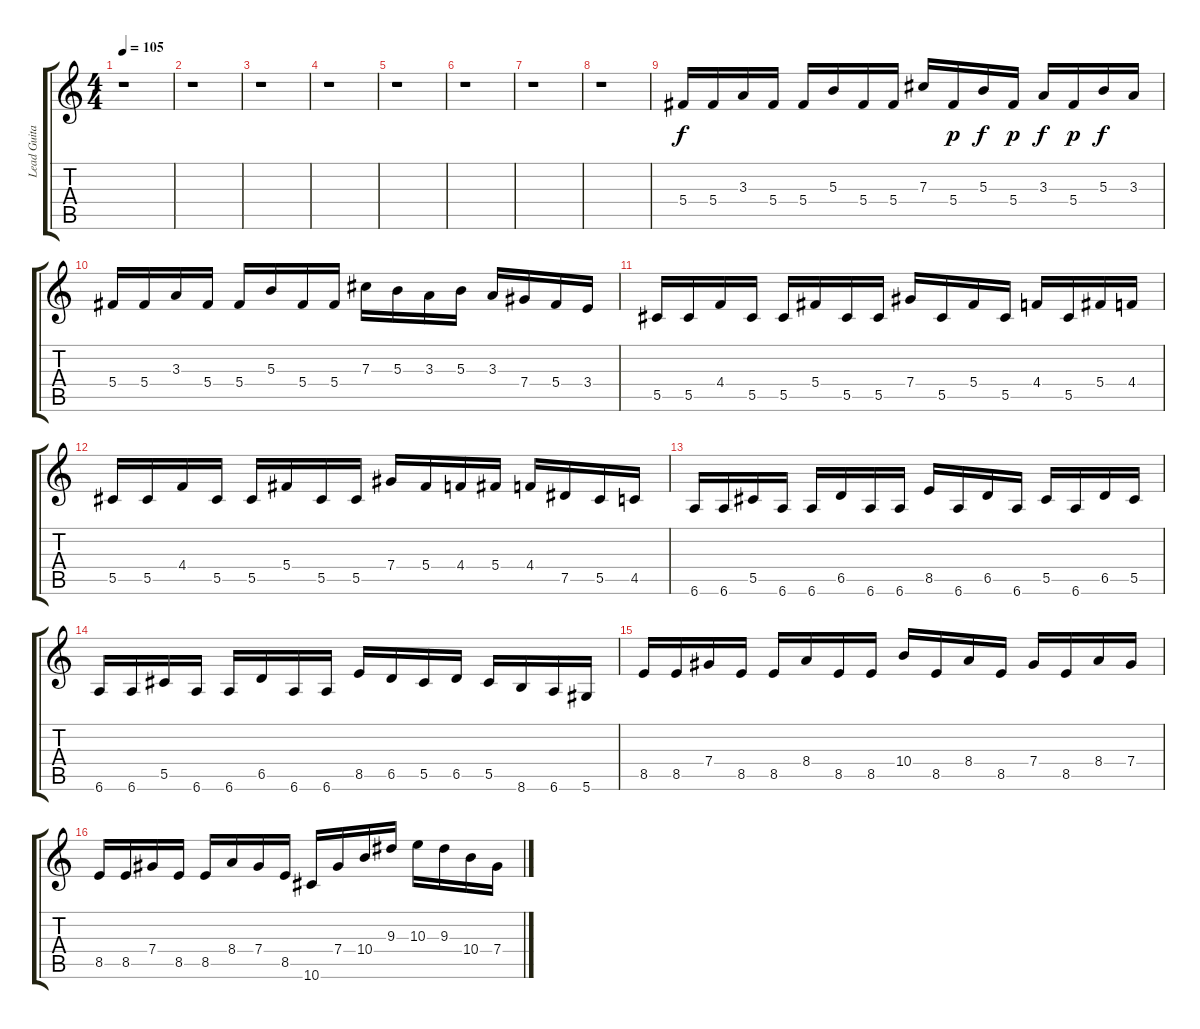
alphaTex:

\track ("Lead Guitar" "Lead Guita") {instrument distortionguitar}
\staff {score tabs}
\tuning (Eb4 Bb3 Gb3 Db3 Ab2 Eb2) {hide}
\ts (4 4)
\tempo 105
\clef g2
\ks c
r.1{dy f} |
r.1 |
r.1 |
r.1 |
r.1 |
r.1 |
r.1 |
r.1 |
5.4.16 5.4.16 3.3.16 5.4.16 5.4.16 5.3.16 5.4.16 5.4.16 7.3.16 5.4.16{dy p} 5.3.16{dy f} 5.4.16{dy p} 3.3.16{dy f} 5.4.16{dy p} 5.3.16{dy f} 3.3.16 |
5.4.16 5.4.16 3.3.16 5.4.16 5.4.16 5.3.16 5.4.16 5.4.16 7.3.16 5.3.16 3.3.16 5.3.16 3.3.16 7.4.16 5.4.16 3.4.16 |
5.5.16 5.5.16 4.4.16 5.5.16 5.5.16 5.4.16 5.5.16 5.5.16 7.4.16 5.5.16 5.4.16 5.5.16 4.4.16 5.5.16 5.4.16 4.4.16 |
5.5.16 5.5.16 4.4.16 5.5.16 5.5.16 5.4.16 5.5.16 5.5.16 7.4.16 5.4.16 4.4.16 5.4.16 4.4.16 7.5.16 5.5.16 4.5.16 |
6.6.16 6.6.16 5.5.16 6.6.16 6.6.16 6.5.16 6.6.16 6.6.16 8.5.16 6.6.16 6.5.16 6.6.16 5.5.16 6.6.16 6.5.16 5.5.16 |
6.6.16 6.6.16 5.5.16 6.6.16 6.6.16 6.5.16 6.6.16 6.6.16 8.5.16 6.5.16 5.5.16 6.5.16 5.5.16 8.6.16 6.6.16 5.6.16 |
8.5.16 8.5.16 7.4.16 8.5.16 8.5.16 8.4.16 8.5.16 8.5.16 10.4.16 8.5.16 8.4.16 8.5.16 7.4.16 8.5.16 8.4.16 7.4.16 |
8.5.16 8.5.16 7.4.16 8.5.16 8.5.16 8.4.16 7.4.16 8.5.16 10.6.16 7.4.16 10.4.16 9.3.16 10.3.16 9.3.16 10.4.16 7.4.16
